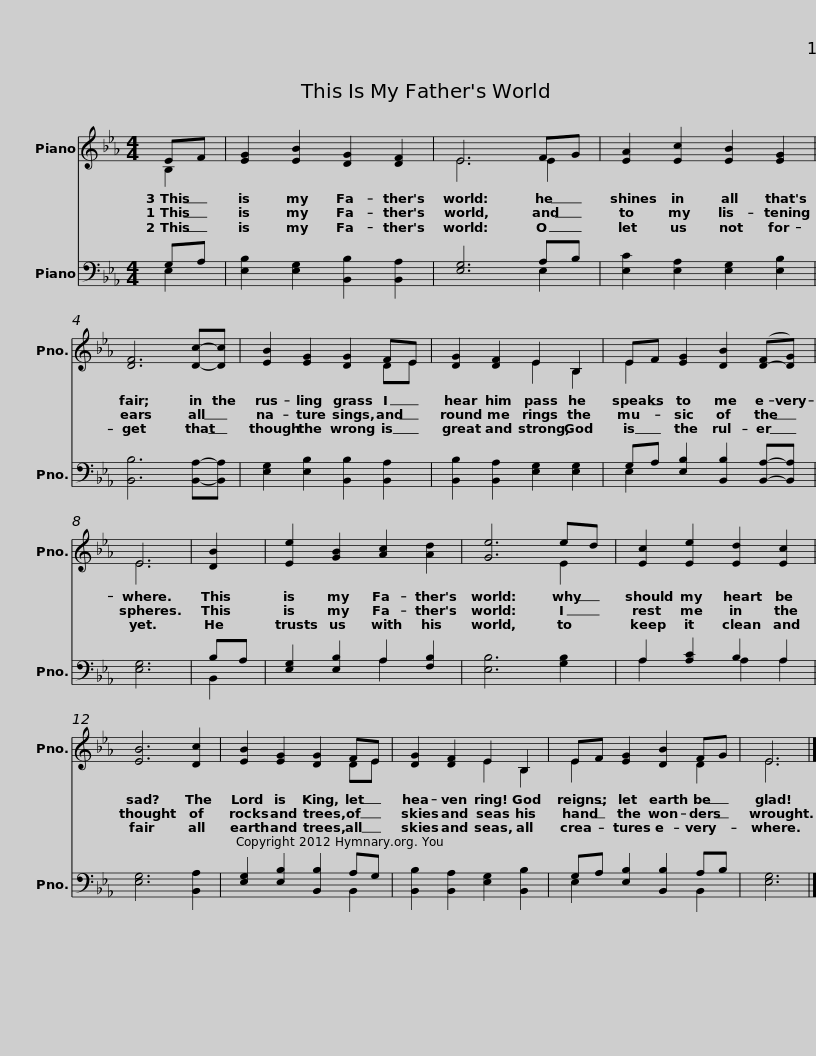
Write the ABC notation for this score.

X:1
%%score ( 1 2 ) ( 3 4 )
L:1/8
M:4/4
I:linebreak $
K:Eb
V:1 treble
V:2 treble
V:3 bass
V:4 bass
V:1
 EF | [EG]2 [EB]2 [DG]2 [DF]2 | E6 FG | [EA]2 [Ec]2 [EB]2 [EG]2 | [DF]6 [Dc]-[Dc] |$ %5
 [EB]2 [EG]2 [DG]2 FE | [DG]2 [DF]2 E2 B,2 | EF [EG]2 [DB]2 ([D-F][DG]) | E6 |$ [DB]2 | %10
 [Ee]2 [GB]2 [Ac]2 [Ad]2 | [Ge]6 ed | [Ec]2 [Ee]2 [Ed]2 [Ec]2 | [EB]6 [Dc]2 |$ [EB]2 [EG]2 [DG]2 FE | %15
 [DG]2 [DF]2 E2 B,2 | EF [EG]2 [DB]2 FG | E6 |] %18
V:2
 B,2 | x8 | E6 E2 | x8 | x8 |$ %5
 x6 DE | x4 E2 B,2 | E2 x6 | E6 |$ x2 | %10
 x8 | x6 E2 | x8 | x8 |$ x6 DE | %15
 x4 E2 B,2 | E2 x4 D2 | E6 |] %18
V:3
 G,A, | [E,B,]2 [E,G,]2 [B,,B,]2 [B,,A,]2 | [E,G,]6 A,B, | [E,C]2 [E,A,]2 [E,G,]2 [E,B,]2 | [B,,B,]6 [B,,A,]-[B,,A,] |$ %5
 [E,G,]2 [E,B,]2 [B,,B,]2 [B,,A,]2 | [B,,B,]2 [B,,A,]2 [E,G,]2 [E,G,]2 | G,A, [E,B,]2 [B,,B,]2 [B,,A,]-[B,,A,] | [E,G,]6 |$ B,A, | %10
 [E,G,]2 [E,B,]2 A,2 [F,B,]2 | [E,B,]6 [G,B,]2 | A,2 [A,C]2 B,2 A,2 | [E,G,]6 [B,,A,]2 |$ [E,G,]2 [E,B,]2 [B,,B,]2 A,G, | %15
 [B,,B,]2 [B,,A,]2 [E,G,]2 [B,,B,]2 | G,A, [E,B,]2 [B,,B,]2 A,B, | [E,G,]6 |] %18
V:4
 E,2 | x8 | x6 E,2 | x8 | x8 |$ %5
 x8 | x8 | E,2 x6 | x6 |$ B,,2 | %10
 x4 A,2 x2 | x8 | A,2 x2 A,2 A,2 | x8 |$ x6 B,,2 | %15
 x8 | E,2 x4 B,,2 | x6 |] %18
